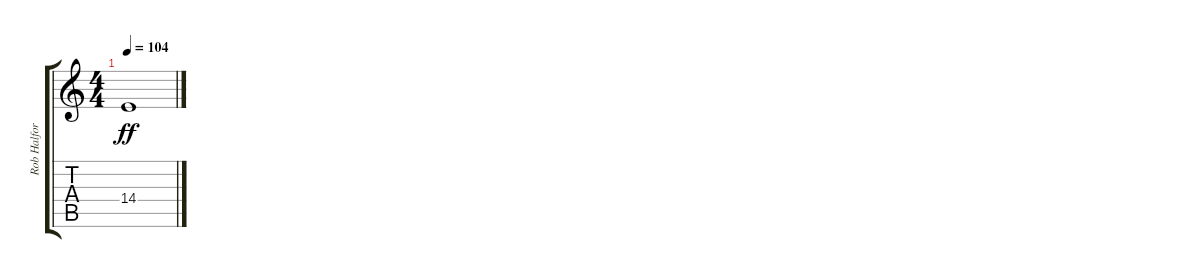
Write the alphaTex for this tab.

\track ("Rob Halford" "Rob Halfor") {instrument violin}
\staff {score tabs}
\tuning (E4 B3 G3 D3 A2 E2) {hide}
\ts (4 4)
\tempo 104
\clef g2
\ks c
14.4{t}.1{dy ff}
